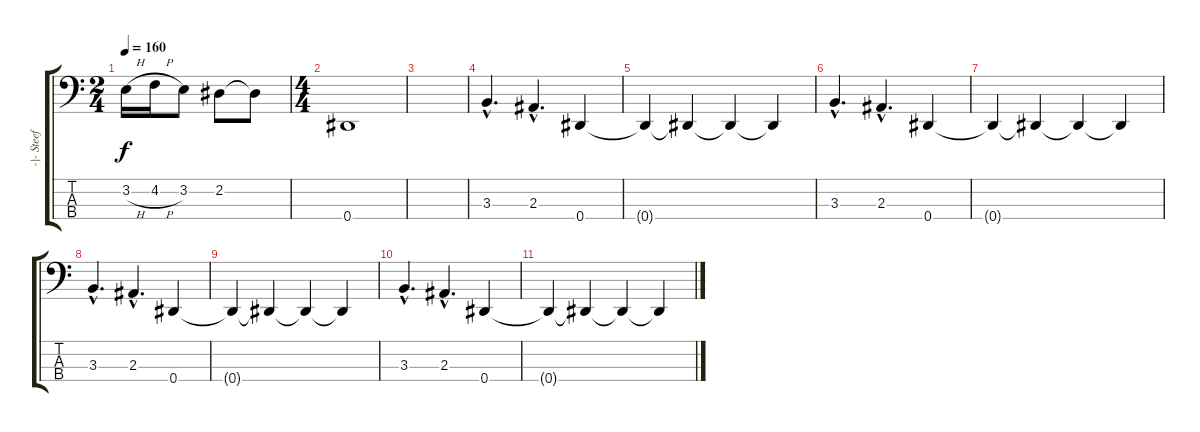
\track ("-|- Steef -|-" "-|- Steef ") {instrument electricbasspick}
\staff {score tabs}
\tuning (Gb2 Db2 Ab1 Eb1) {hide}
\ts (2 4)
\tempo 160
\clef f4
\ks c
3.2{h}.16{dy f} 4.2{h}.16 3.2.8 2.2.8 2.2{t}.8 |
\ts (4 4)
0.4.1 |
|
3.3{hac}.4{d} 2.3{hac}.4{d} 0.4.4 |
0.4{t}.4 0.4{t}.4 0.4{t}.4 0.4{t}.4 |
3.3{hac}.4{d} 2.3{hac}.4{d} 0.4.4 |
0.4{t}.4 0.4{t}.4 0.4{t}.4 0.4{t}.4 |
3.3{hac}.4{d} 2.3{hac}.4{d} 0.4.4 |
0.4{t}.4 0.4{t}.4 0.4{t}.4 0.4{t}.4 |
3.3{hac}.4{d} 2.3{hac}.4{d} 0.4.4 |
0.4{t}.4 0.4{t}.4 0.4{t}.4 0.4{t}.4
